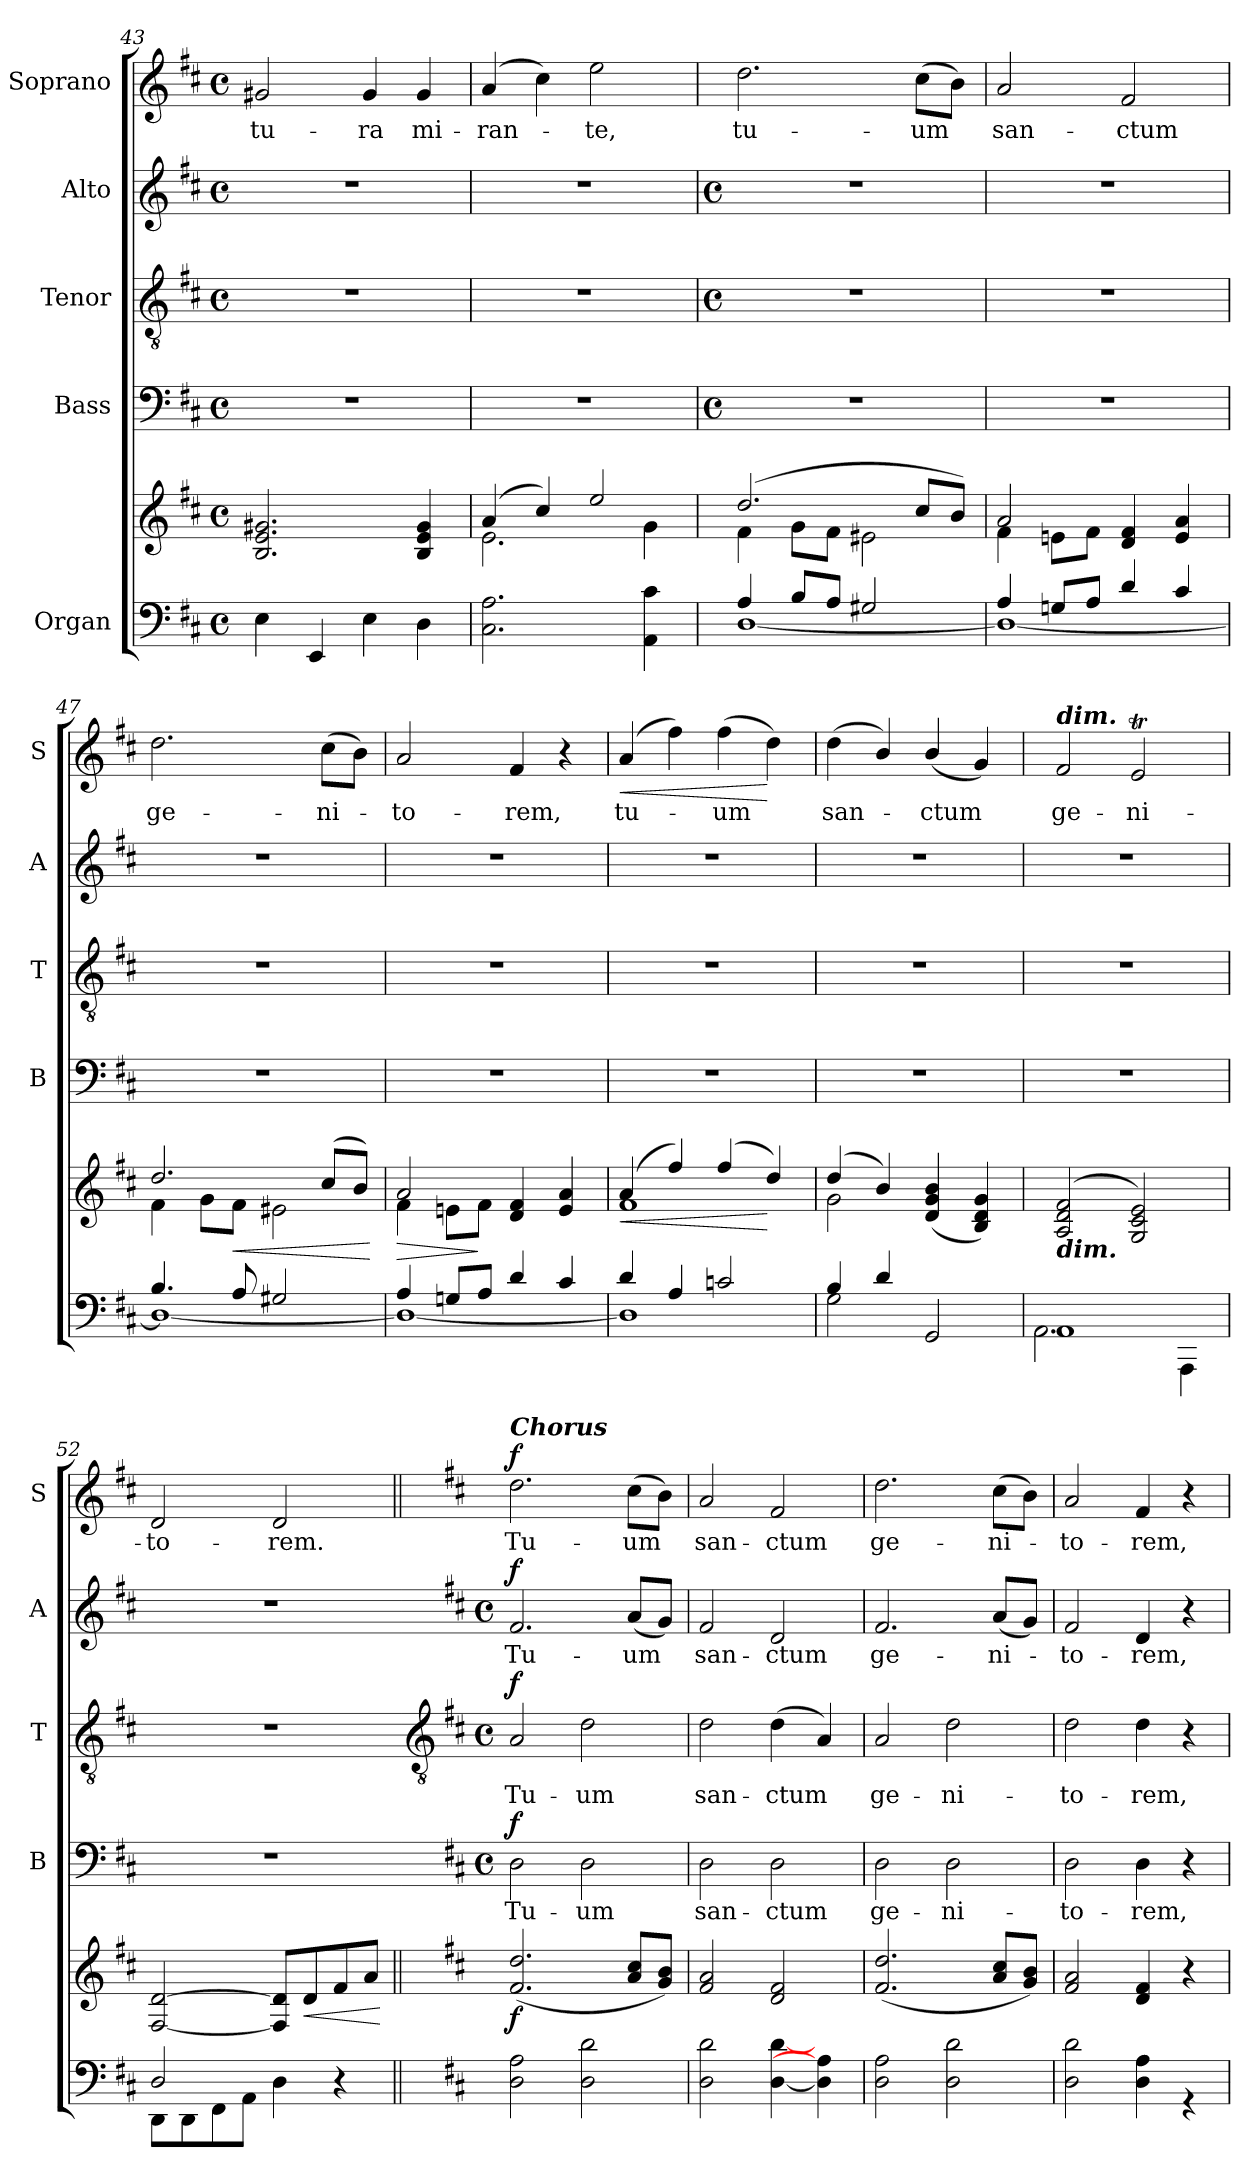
**kern	**kern	**dynam	**kern	**text	**dynam	**kern	**text	**dynam	**kern	**text	**dynam	**kern	**text	**dynam
*part5	*part5	*part5	*part4	*part4	*part4	*part3	*part3	*part3	*part2	*part2	*part2	*part1	*part1	*part1
*staff6	*staff5	*staff5/6	*staff4	*staff4	*staff4	*staff3	*staff3	*staff3	*staff2	*staff2	*staff2	*staff1	*staff1	*staff1
*I"Organ	*	*	*I"Bass	*	*	*I"Tenor	*	*	*I"Alto	*	*	*I"Soprano	*	*
*	*	*	*I'B	*	*	*I'T	*	*	*I'A	*	*	*I'S	*	*
*clefF4	*clefG2	*	*clefF4	*	*	*clefGv2	*	*	*clefG2	*	*	*clefG2	*	*
*k[f#c#]	*k[f#c#]	*	*k[f#c#]	*	*	*k[f#c#]	*	*	*k[f#c#]	*	*	*k[f#c#]	*	*
*D:	*D:	*	*D:	*	*	*D:	*	*	*D:	*	*	*D:	*	*
*M4/4	*M4/4	*	*M4/4	*	*	*M4/4	*	*	*M4/4	*	*	*M4/4	*	*
*met(c)	*met(c)	*	*met(c)	*	*	*met(c)	*	*	*met(c)	*	*	*met(c)	*	*
=43	=43	=43	=43	=43	=43	=43	=43	=43	=43	=43	=43	=43	=43	=43
*	*^	*	*	*	*	*	*	*	*	*	*	*	*	*
!	!	!	!	!	!	!	!	!	!	!	!	!	!	!LO:LY:b	!
4E	2.B/ 2.e/ 2.g#X/	1ryy	.	1r	.	.	1r	.	.	1r	.	.	2g#X	tu-	.
4EE	.	.	.	.	.	.	.	.	.	.	.	.	.	.	.
!	!	!	!	!	!	!	!	!	!	!	!	!	!	!LO:LY:b	!
4E	.	.	.	.	.	.	.	.	.	.	.	.	4g#	-ra	.
!	!	!	!	!	!	!	!	!	!	!	!	!	!	!LO:LY:b	!
4D	4B/ 4e/ 4g#/	.	.	.	.	.	.	.	.	.	.	.	4g#	mi-	.
=44	=44	=44	=44	=44	=44	=44	=44	=44	=44	=44	=44	=44	=44	=44	=44
!	!	!	!	!	!	!	!	!	!	!	!	!	!	!LO:LY:b	!
2.C# 2.A	(>4a/	2.e\	.	1r	.	.	1r	.	.	1r	.	.	(<4a	-ran-	.
.	4cc#/)	.	.	.	.	.	.	.	.	.	.	.	4cc#)	.	.
!	!	!	!	!	!	!	!	!	!	!	!	!	!	!LO:LY:b	!
.	2ee/	.	.	.	.	.	.	.	.	.	.	.	2ee	te,	.
4AA 4c#	.	4g\	.	.	.	.	.	.	.	.	.	.	.	.	.
!!LO:LB:g=z
=45	=45	=45	=45	=45	=45	=45	=45	=45	=45	=45	=45	=45	=45	=45	=45
*	*	*	*	*M4/4	*	*	*M4/4	*	*	*M4/4	*	*	*	*	*
*	*	*	*	*met(c)	*	*	*met(c)	*	*	*met(c)	*	*	*	*	*
*^	*	*	*	*	*	*	*	*	*	*	*	*	*	*	*
!	!	!	!	!	!	!	!	!	!	!	!	!	!	!	!LO:LY:b	!
4A/	[1D/	(>2.dd/	4f#\	.	1r	.	.	1r	.	.	1r	.	.	2.dd	tu-	.
8B/L	.	.	8g\L	.	.	.	.	.	.	.	.	.	.	.	.	.
8A/J	.	.	8f#\J	.	.	.	.	.	.	.	.	.	.	.	.	.
2G#X/	.	.	2e#X\	.	.	.	.	.	.	.	.	.	.	.	.	.
!	!	!	!	!	!	!	!	!	!	!	!	!	!	!	!LO:LY:b	!
.	.	8cc#/L	.	.	.	.	.	.	.	.	.	.	.	(>8cc#L	-um	.
.	.	8b/J)	.	.	.	.	.	.	.	.	.	.	.	8bJ)	.	.
=46	=46	=46	=46	=46	=46	=46	=46	=46	=46	=46	=46	=46	=46	=46	=46	=46
!	!	!	!	!	!	!	!	!	!	!	!	!	!	!	!LO:LY:b	!
4A/	1D/_	2a/	4f#\	.	1r	.	.	1r	.	.	1r	.	.	2a	san-	.
8Gn/L	.	.	8en\L	.	.	.	.	.	.	.	.	.	.	.	.	.
8A/J	.	.	8f#\J	.	.	.	.	.	.	.	.	.	.	.	.	.
!	!	!	!	!	!	!	!	!	!	!	!	!	!	!	!LO:LY:b	!
4d/	.	4d/ 4f#/	2ryy	.	.	.	.	.	.	.	.	.	.	2f#	-ctum	.
4c#/	.	4e/ 4a/	.	.	.	.	.	.	.	.	.	.	.	.	.	.
=47	=47	=47	=47	=47	=47	=47	=47	=47	=47	=47	=47	=47	=47	=47	=47	=47
!	!	!	!	!	!	!	!	!	!	!	!	!	!	!	!LO:LY:b	!
4.B/	1D/_	2.dd/	4f#\	.	1r	.	.	1r	.	.	1r	.	.	2.dd	ge-	.
.	.	.	8g\L	.	.	.	.	.	.	.	.	.	.	.	.	.
!	!	!	!	!LO:HP:b	!	!	!	!	!	!	!	!	!	!	!	!
8A/	.	.	8f#\J	<	.	.	.	.	.	.	.	.	.	.	.	.
2G#X/	.	.	2e#X\	.	.	.	.	.	.	.	.	.	.	.	.	.
!	!	!	!	!	!	!	!	!	!	!	!	!	!	!	!LO:LY:b	!
.	.	(>8cc#/L	.	.	.	.	.	.	.	.	.	.	.	(>8cc#L	-ni-	.
.	.	8b/J)	.	.	.	.	.	.	.	.	.	.	.	8bJ)	.	.
*v	*v	*	*	*	*	*	*	*	*	*	*	*	*	*	*	*
*	*v	*v	*	*	*	*	*	*	*	*	*	*	*	*	*
.	.	[	.	.	.	.	.	.	.	.	.	.	.	.
=48	=48	=48	=48	=48	=48	=48	=48	=48	=48	=48	=48	=48	=48	=48
*^	*^	*	*	*	*	*	*	*	*	*	*	*	*	*
!	!	!	!	!LO:HP:b	!	!	!	!	!	!	!	!	!	!	!LO:LY:b	!
4A/	1D/_	2a/	4f#\	>	1r	.	.	1r	.	.	1r	.	.	2a	to-	.
8Gn/L	.	.	8en\L	.	.	.	.	.	.	.	.	.	.	.	.	.
8A/J	.	.	8f#\J	]	.	.	.	.	.	.	.	.	.	.	.	.
!	!	!	!	!	!	!	!	!	!	!	!	!	!	!	!LO:LY:b	!
4d/	.	4d/ 4f#/	2ryy	.	.	.	.	.	.	.	.	.	.	4f#	-rem,	.
4c#/	.	4e/ 4a/	.	.	.	.	.	.	.	.	.	.	.	4r	.	.
=49	=49	=49	=49	=49	=49	=49	=49	=49	=49	=49	=49	=49	=49	=49	=49	=49
!	!	!	!	!LO:HP:b	!	!	!	!	!	!	!	!	!	!	!LO:LY:b	!LO:HP:b
4d/	1D]	(4a/	1f#\	<	1r	.	.	1r	.	.	1r	.	.	(4a	tu-	<
4A/	.	4ff#/)	.	.	.	.	.	.	.	.	.	.	.	4ff#)	.	.
!	!	!	!	!	!	!	!	!	!	!	!	!	!	!	!LO:LY:b	!
2cn/	.	(>4ff#/	.	.	.	.	.	.	.	.	.	.	.	(>4ff#	-um	.
.	.	4dd/)	.	[	.	.	.	.	.	.	.	.	.	4dd)	.	[
=50	=50	=50	=50	=50	=50	=50	=50	=50	=50	=50	=50	=50	=50	=50	=50	=50
!	!	!	!	!	!	!	!	!	!	!	!	!	!	!	!LO:LY:b	!
4B/	2G	(>4dd/	2g\	.	1r	.	.	1r	.	.	1r	.	.	(<4dd	san-	.
4d/	.	4b/)	.	.	.	.	.	.	.	.	.	.	.	4b/)	.	.
!	!	!	!	!	!	!	!	!	!	!	!	!	!	!	!LO:LY:b	!
2ryy	2GG	(>4d/ 4g/ 4b/	2ryy	.	.	.	.	.	.	.	.	.	.	(<4b/	ctum	.
.	.	4B/ 4d/ 4g/)	.	.	.	.	.	.	.	.	.	.	.	4g)	.	.
=51	=51	=51	=51	=51	=51	=51	=51	=51	=51	=51	=51	=51	=51	=51	=51	=51
!	!	!	!	!	!	!	!	!	!	!	!	!	!	!LO:TX:a:Bi:t=dim.	!	!
!	!	!LO:TX:b:Bi:t=dim.	!	!	!	!	!	!	!	!	!	!	!	!	!	!
!	!	!	!	!	!	!	!	!	!	!	!	!	!	!	!LO:LY:b	!
1AA/	2.AA	(>2A/ 2d/ 2f#/	1ryy	.	1r	.	.	1r	.	.	1r	.	.	2f#	ge-	.
!	!	!	!	!	!	!	!	!	!	!	!	!	!	!	!LO:LY:b	!
.	.	2G/ 2c#/ 2e/)	.	.	.	.	.	.	.	.	.	.	.	2eT	-ni-	.
.	4AAA	.	.	.	.	.	.	.	.	.	.	.	.	.	.	.
=52	=52	=52	=52	=52	=52	=52	=52	=52	=52	=52	=52	=52	=52	=52	=52	=52
!	!	!	!	!	!	!	!	!	!	!	!	!	!	!	!LO:LY:b	!
2D/	8DD\L	[2F#/ [2d/	1ryy	.	1r	.	.	1r	.	.	1r	.	.	2d	-to-	.
.	8DD\	.	.	.	.	.	.	.	.	.	.	.	.	.	.	.
.	8FF#\	.	.	.	.	.	.	.	.	.	.	.	.	.	.	.
.	8AA\J	.	.	.	.	.	.	.	.	.	.	.	.	.	.	.
!	!	!	!	!	!	!	!	!	!	!	!	!	!	!	!LO:LY:b	!
2ryy	4D	8F#/] 8d/]L	.	.	.	.	.	.	.	.	.	.	.	2d	-rem.	.
!	!	!	!	!LO:HP:b	!	!	!	!	!	!	!	!	!	!	!	!
.	.	8d/	.	<	.	.	.	.	.	.	.	.	.	.	.	.
.	4r	8f#/	.	.	.	.	.	.	.	.	.	.	.	.	.	.
.	.	8a/J	.	.	.	.	.	.	.	.	.	.	.	.	.	.
*v	*v	*	*	*	*	*	*	*	*	*	*	*	*	*	*	*
*	*v	*v	*	*	*	*	*	*	*	*	*	*	*	*	*
.	.	[	.	.	.	.	.	.	.	.	.	.	.	.
!!LO:LB:g=z
=53||	=53||	=53||	=53	=53||	=53||	=53	=53||	=53||	=53	=53||	=53||	=53||	=53||	=53||
*	*	*	*	*	*	*clefGv2	*	*	*	*	*	*	*	*
*	*	*	*k[f#c#]	*	*	*k[f#c#]	*	*	*k[f#c#]	*	*	*	*	*
*	*	*	*D:	*	*	*D:	*	*	*D:	*	*	*	*	*
*	*	*	*M4/4	*	*	*M4/4	*	*	*M4/4	*	*	*	*	*
*	*	*	*met(c)	*	*	*met(c)	*	*	*met(c)	*	*	*	*	*
*^	*	*	*	*	*	*	*	*	*	*	*	*	*	*
!	!	!	!	!	!	!	!	!	!	!	!	!	!LO:TX:a:Bi:t=Chorus	!	!
!	!	!	!LO:DY:b	!	!LO:LY:b	!LO:DY:b	!	!LO:LY:b	!LO:DY:b	!	!LO:LY:b	!LO:DY:b	!	!LO:LY:b	!LO:DY:b
1ryy	2D 2A	(<2.f# 2.dd	f	2D	Tu-	f	2A	Tu-	f	2.f#	Tu-	f	2.dd	Tu-	f
!	!	!	!	!	!LO:LY:b	!	!	!LO:LY:b	!	!	!	!	!	!	!
.	2D 2d	.	.	2D	-um	.	2d	-um	.	.	.	.	.	.	.
!	!	!	!	!	!	!	!	!	!	!	!LO:LY:b	!	!	!LO:LY:b	!
.	.	8a 8cc#L	.	.	.	.	.	.	.	(<8aL	-um	.	(>8cc#L	-um	.
.	.	8g 8bJ)	.	.	.	.	.	.	.	8gJ)	.	.	8bJ)	.	.
=54	=54	=54	=54	=54	=54	=54	=54	=54	=54	=54	=54	=54	=54	=54	=54
!	!	!	!	!	!LO:LY:b	!	!	!LO:LY:b	!	!	!LO:LY:b	!	!	!LO:LY:b	!
1ryy	2D 2d	2f# 2a	.	2D	san-	.	2d	san-	.	2f#	san-	.	2a	san-	.
!	!	!	!	!	!LO:LY:b	!	!	!LO:LY:b	!	!	!LO:LY:b	!	!	!LO:LY:b	!
.	[4D [4d	2d 2f#	.	2D	-ctum	.	(<4d	-ctum	.	2d	-ctum	.	2f#	-ctum	.
.	4D] 4A]	.	.	.	.	.	4A)	.	.	.	.	.	.	.	.
=55	=55	=55	=55	=55	=55	=55	=55	=55	=55	=55	=55	=55	=55	=55	=55
!	!	!	!	!	!LO:LY:b	!	!	!LO:LY:b	!	!	!LO:LY:b	!	!	!LO:LY:b	!
1ryy	2D 2A	(<2.f# 2.dd	.	2D	ge-	.	2A	ge-	.	2.f#	ge-	.	2.dd	ge-	.
!	!	!	!	!	!LO:LY:b	!	!	!LO:LY:b	!	!	!	!	!	!	!
.	2D 2d	.	.	2D	-ni-	.	2d	-ni-	.	.	.	.	.	.	.
!	!	!	!	!	!	!	!	!	!	!	!LO:LY:b	!	!	!LO:LY:b	!
.	.	8a 8cc#L	.	.	.	.	.	.	.	(<8aL	-ni-	.	(>8cc#L	-ni-	.
.	.	8g 8bJ)	.	.	.	.	.	.	.	8gJ)	.	.	8bJ)	.	.
=56	=56	=56	=56	=56	=56	=56	=56	=56	=56	=56	=56	=56	=56	=56	=56
!	!	!	!	!	!LO:LY:b	!	!	!LO:LY:b	!	!	!LO:LY:b	!	!	!LO:LY:b	!
1ryy	2D 2d	2f# 2a	.	2D	-to-	.	2d	-to-	.	2f#	to-	.	2a	to-	.
!	!	!	!	!	!LO:LY:b	!	!	!LO:LY:b	!	!	!LO:LY:b	!	!	!LO:LY:b	!
.	4D 4A	4d 4f#	.	4D	-rem,	.	4d	-rem,	.	4d	-rem,	.	4f#	-rem,	.
.	4r	4r	.	4r	.	.	4r	.	.	4r	.	.	4r	.	.
*v	*v	*	*	*	*	*	*	*	*	*	*	*	*	*	*
=	=	=	=	=	=	=	=	=	=	=	=	=	=	=
*-	*-	*-	*-	*-	*-	*-	*-	*-	*-	*-	*-	*-	*-	*-
